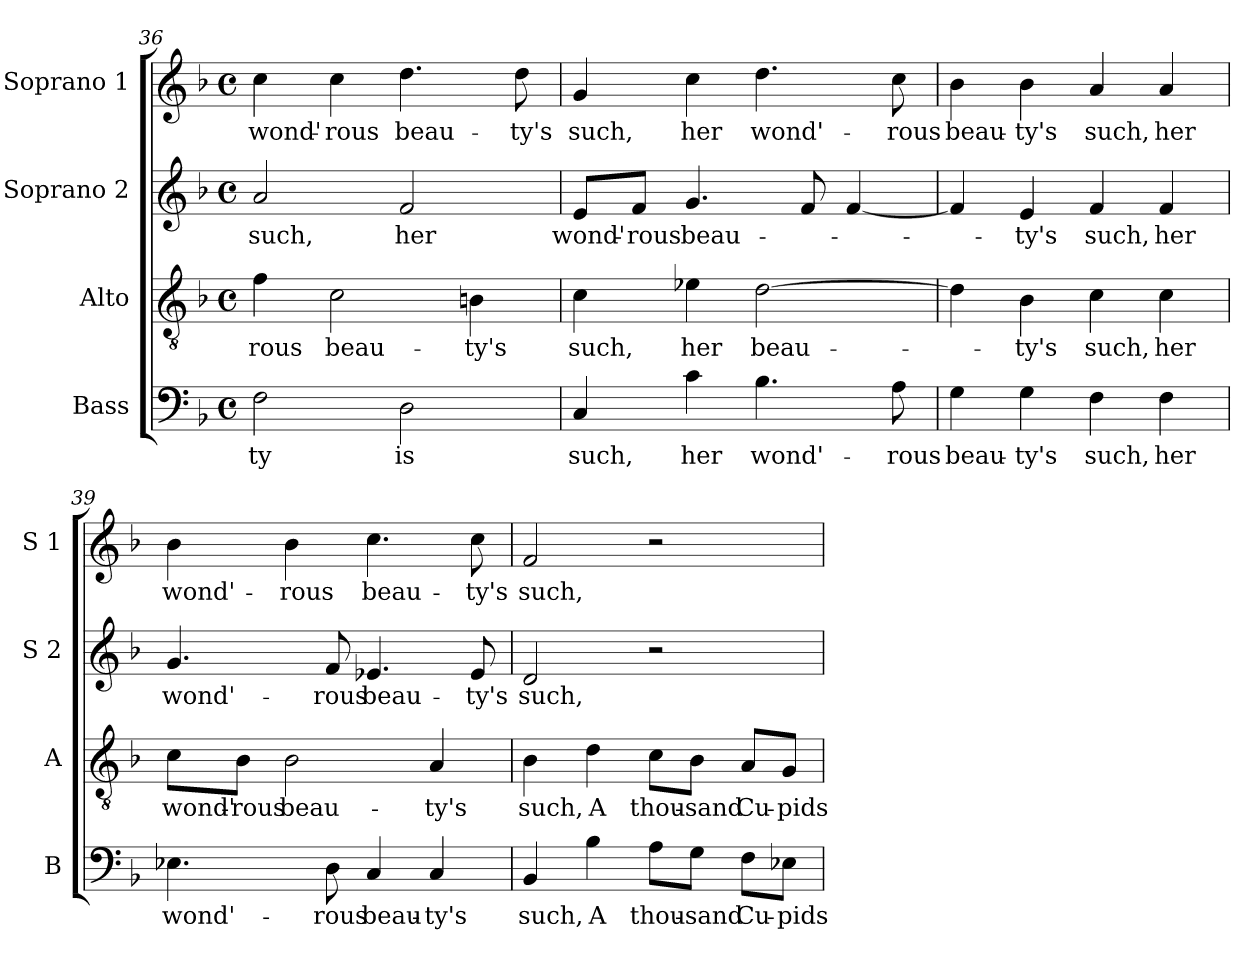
**kern	**text	**kern	**text	**kern	**text	**kern	**text
*part4	*part4	*part3	*part3	*part2	*part2	*part1	*part1
*staff4	*staff4	*staff3	*staff3	*staff2	*staff2	*staff1	*staff1
*I"Bass	*	*I"Alto	*	*I"Soprano 2	*	*I"Soprano 1	*
*I'B	*	*I'A	*	*I'S 2	*	*I'S 1	*
*clefF4	*	*clefGv2	*	*clefG2	*	*clefG2	*
*k[b-]	*	*k[b-]	*	*k[b-]	*	*k[b-]	*
*F:	*	*F:	*	*F:	*	*F:	*
*M4/4	*	*M4/4	*	*M4/4	*	*M4/4	*
*met(c)	*	*met(c)	*	*met(c)	*	*met(c)	*
=36	=36	=36	=36	=36	=36	=36	=36
!	!LO:LY:b	!	!	!	!	!	!
!	!	!	!LO:LY:b	!	!	!	!
!	!	!	!	!	!LO:LY:b	!	!
!	!	!	!	!	!	!	!LO:LY:b
2F\	-ty	4f\	-rous	2a/	such,	4cc\	wond'-
!	!	!	!LO:LY:b	!	!	!	!
!	!	!	!	!	!	!	!LO:LY:b
.	.	2c\	beau-	.	.	4cc\	-rous
!	!LO:LY:b	!	!	!	!	!	!
!	!	!	!	!	!LO:LY:b	!	!
!	!	!	!	!	!	!	!LO:LY:b
2D\	is	.	.	2f/	her	4.dd\	beau-
!	!	!	!LO:LY:b	!	!	!	!
.	.	4Bn\	-ty's	.	.	.	.
!	!	!	!	!	!	!	!LO:LY:b
.	.	.	.	.	.	8dd\	-ty's
=37	=37	=37	=37	=37	=37	=37	=37
!	!LO:LY:b	!	!	!	!	!	!
!	!	!	!LO:LY:b	!	!	!	!
!	!	!	!	!	!LO:LY:b	!	!
!	!	!	!	!	!	!	!LO:LY:b
4C/	such,	4c\	such,	8e/L	wond'-	4g/	such,
!	!	!	!	!	!LO:LY:b	!	!
.	.	.	.	8f/J	-rous	.	.
!	!LO:LY:b	!	!	!	!	!	!
!	!	!	!LO:LY:b	!	!	!	!
!	!	!	!	!	!LO:LY:b	!	!
!	!	!	!	!	!	!	!LO:LY:b
4c\	her	4e-X\	her	4.g/	beau-	4cc\	her
!	!LO:LY:b	!	!	!	!	!	!
!	!	!	!LO:LY:b	!	!	!	!
!	!	!	!	!	!	!	!LO:LY:b
4.B-\	wond'-	[2d\	beau-	.	.	4.dd\	wond'-
.	.	.	.	8f/	.	.	.
.	.	.	.	[4f/	.	.	.
!	!LO:LY:b	!	!	!	!	!	!
!	!	!	!	!	!	!	!LO:LY:b
8A\	-rous	.	.	.	.	8cc\	-rous
!!LO:LB:g=z
=38	=38	=38	=38	=38	=38	=38	=38
!	!LO:LY:b	!	!	!	!	!	!
!	!	!	!	!	!	!	!LO:LY:b
4G\	beau-	4d\]	.	4f/]	.	4b-\	beau-
!	!LO:LY:b	!	!	!	!	!	!
!	!	!	!LO:LY:b	!	!	!	!
!	!	!	!	!	!LO:LY:b	!	!
!	!	!	!	!	!	!	!LO:LY:b
4G\	-ty's	4B-\	-ty's	4e/	-ty's	4b-\	-ty's
!	!LO:LY:b	!	!	!	!	!	!
!	!	!	!LO:LY:b	!	!	!	!
!	!	!	!	!	!LO:LY:b	!	!
!	!	!	!	!	!	!	!LO:LY:b
4F\	such,	4c\	such,	4f/	such,	4a/	such,
!	!LO:LY:b	!	!	!	!	!	!
!	!	!	!LO:LY:b	!	!	!	!
!	!	!	!	!	!LO:LY:b	!	!
!	!	!	!	!	!	!	!LO:LY:b
4F\	her	4c\	her	4f/	her	4a/	her
=39	=39	=39	=39	=39	=39	=39	=39
!	!LO:LY:b	!	!	!	!	!	!
!	!	!	!LO:LY:b	!	!	!	!
!	!	!	!	!	!LO:LY:b	!	!
!	!	!	!	!	!	!	!LO:LY:b
4.E-X\	wond'-	8c\L	wond'-	4.g/	wond'-	4b-\	wond'-
!	!	!	!LO:LY:b	!	!	!	!
.	.	8B-\J	-rous	.	.	.	.
!	!	!	!LO:LY:b	!	!	!	!
!	!	!	!	!	!	!	!LO:LY:b
.	.	2B-\	beau-	.	.	4b-\	-rous
!	!LO:LY:b	!	!	!	!	!	!
!	!	!	!	!	!LO:LY:b	!	!
8D\	-rous	.	.	8f/	-rous	.	.
!	!LO:LY:b	!	!	!	!	!	!
!	!	!	!	!	!LO:LY:b	!	!
!	!	!	!	!	!	!	!LO:LY:b
4C/	beau-	.	.	4.e-X/	beau-	4.cc\	beau-
!	!LO:LY:b	!	!	!	!	!	!
!	!	!	!LO:LY:b	!	!	!	!
4C/	-ty's	4A/	-ty's	.	.	.	.
!	!	!	!	!	!LO:LY:b	!	!
!	!	!	!	!	!	!	!LO:LY:b
.	.	.	.	8e-/	-ty's	8cc\	-ty's
=40	=40	=40	=40	=40	=40	=40	=40
!	!LO:LY:b	!	!	!	!	!	!
!	!	!	!LO:LY:b	!	!	!	!
!	!	!	!	!	!LO:LY:b	!	!
!	!	!	!	!	!	!	!LO:LY:b
4BB-/	such,	4B-\	such,	2d/	such,	2f/	such,
!	!LO:LY:b	!	!	!	!	!	!
!	!	!	!LO:LY:b	!	!	!	!
4B-\	A	4d\	A	.	.	.	.
!	!LO:LY:b	!	!	!	!	!	!
!	!	!	!LO:LY:b	!	!	!	!
8A\L	thou-	8c\L	thou-	2r	.	2r	.
!	!LO:LY:b	!	!	!	!	!	!
!	!	!	!LO:LY:b	!	!	!	!
8G\J	-sand	8B-\J	-sand	.	.	.	.
!	!LO:LY:b	!	!	!	!	!	!
!	!	!	!LO:LY:b	!	!	!	!
8F\L	Cu-	8A/L	Cu-	.	.	.	.
!	!LO:LY:b	!	!	!	!	!	!
!	!	!	!LO:LY:b	!	!	!	!
8E-X\J	-pids	8G/J	-pids	.	.	.	.
=	=	=	=	=	=	=	=
*-	*-	*-	*-	*-	*-	*-	*-
